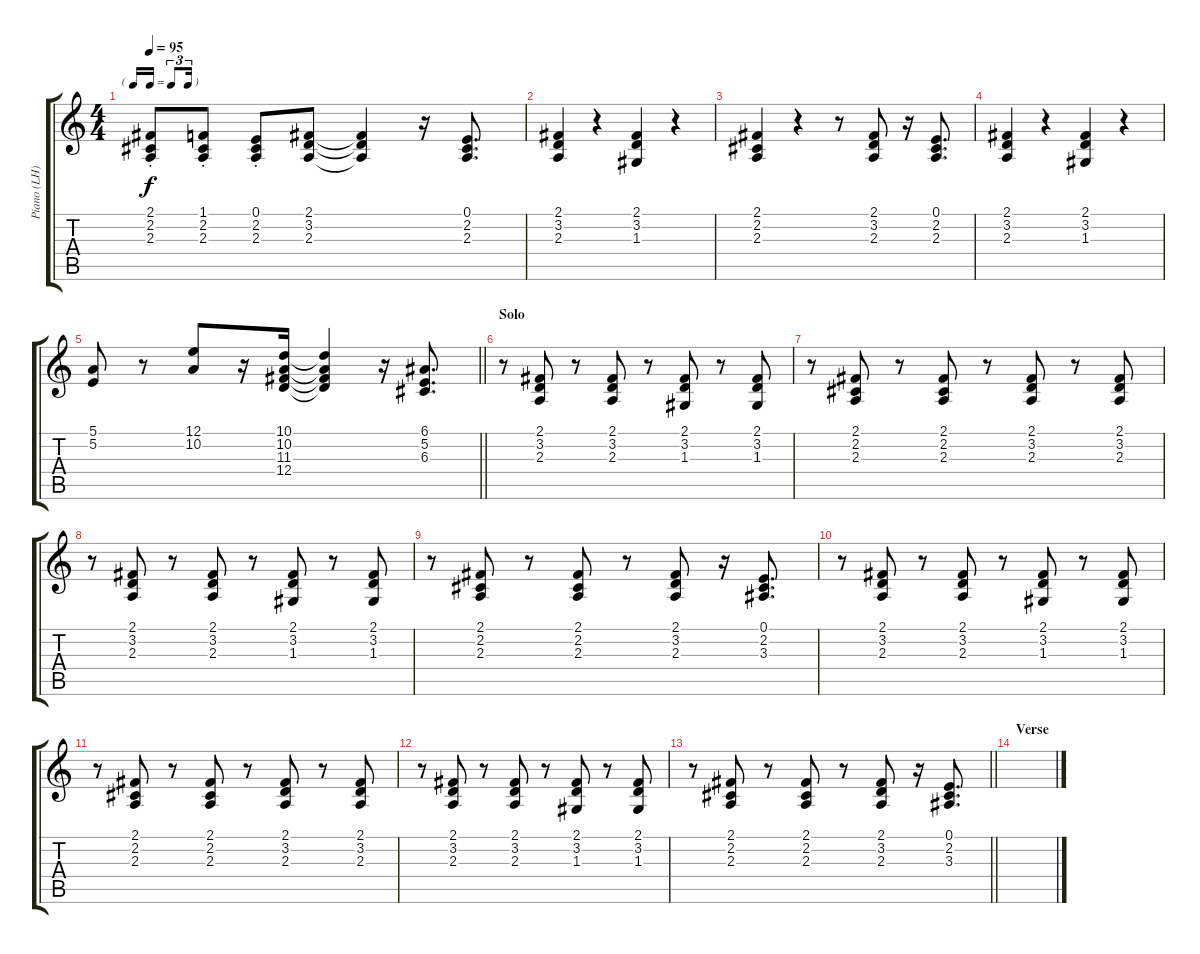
\track ("Piano (LH)" "Piano (LH)") {instrument acousticgrandpiano}
\staff {score tabs}
\tuning (E4 B3 G3 D3 A2 E2) {hide}
\ts (4 4)
\tf triplet16th
\tempo 95
\clef g2
\ks c
(2.1{st} 2.2{st} 2.3{st}).8{dy f} (1.1{st} 2.2{st} 2.3{st}).8 (0.1{st} 2.2{st} 2.3{st}).8 (2.1 3.2 2.3).8 (2.1{t} 3.2{t} 2.3{t}).4 r.16 (0.1 2.2 2.3).8{d} |
(2.1 3.2 2.3).4 r.4 (2.1 3.2 1.3).4 r.4 |
(2.1 2.2 2.3).4 r.4 r.8 (2.1 3.2 2.3).8 r.16 (0.1 2.2 2.3).8{d} |
(2.1 3.2 2.3).4 r.4 (2.1 3.2 1.3).4 r.4 |
\barLineRight lightlight
(5.1 5.2).8 r.8 (12.1 10.2).8 r.16 (10.1 10.2 11.3 12.4).16 (10.1{t} 10.2{t} 11.3{t} 12.4{t}).4 r.16 (6.1 5.2 6.3).8{d} |
\section ("" "Solo")
r.8 (2.1 3.2 2.3).8 r.8 (2.1 3.2 2.3).8 r.8 (2.1 3.2 1.3).8 r.8 (2.1 3.2 1.3).8 |
r.8 (2.1 2.2 2.3).8 r.8 (2.1 2.2 2.3).8 r.8 (2.1 3.2 2.3).8 r.8 (2.1 3.2 2.3).8 |
r.8 (2.1 3.2 2.3).8 r.8 (2.1 3.2 2.3).8 r.8 (2.1 3.2 1.3).8 r.8 (2.1 3.2 1.3).8 |
r.8 (2.1 2.2 2.3).8 r.8 (2.1 2.2 2.3).8 r.8 (2.1 3.2 2.3).8 r.16 (0.1 2.2 3.3).8{d} |
r.8 (2.1 3.2 2.3).8 r.8 (2.1 3.2 2.3).8 r.8 (2.1 3.2 1.3).8 r.8 (2.1 3.2 1.3).8 |
r.8 (2.1 2.2 2.3).8 r.8 (2.1 2.2 2.3).8 r.8 (2.1 3.2 2.3).8 r.8 (2.1 3.2 2.3).8 |
r.8 (2.1 3.2 2.3).8 r.8 (2.1 3.2 2.3).8 r.8 (2.1 3.2 1.3).8 r.8 (2.1 3.2 1.3).8 |
\barLineRight lightlight
r.8 (2.1 2.2 2.3).8 r.8 (2.1 2.2 2.3).8 r.8 (2.1 3.2 2.3).8 r.16 (0.1 2.2 3.3).8{d} |
\section ("" "Verse")
